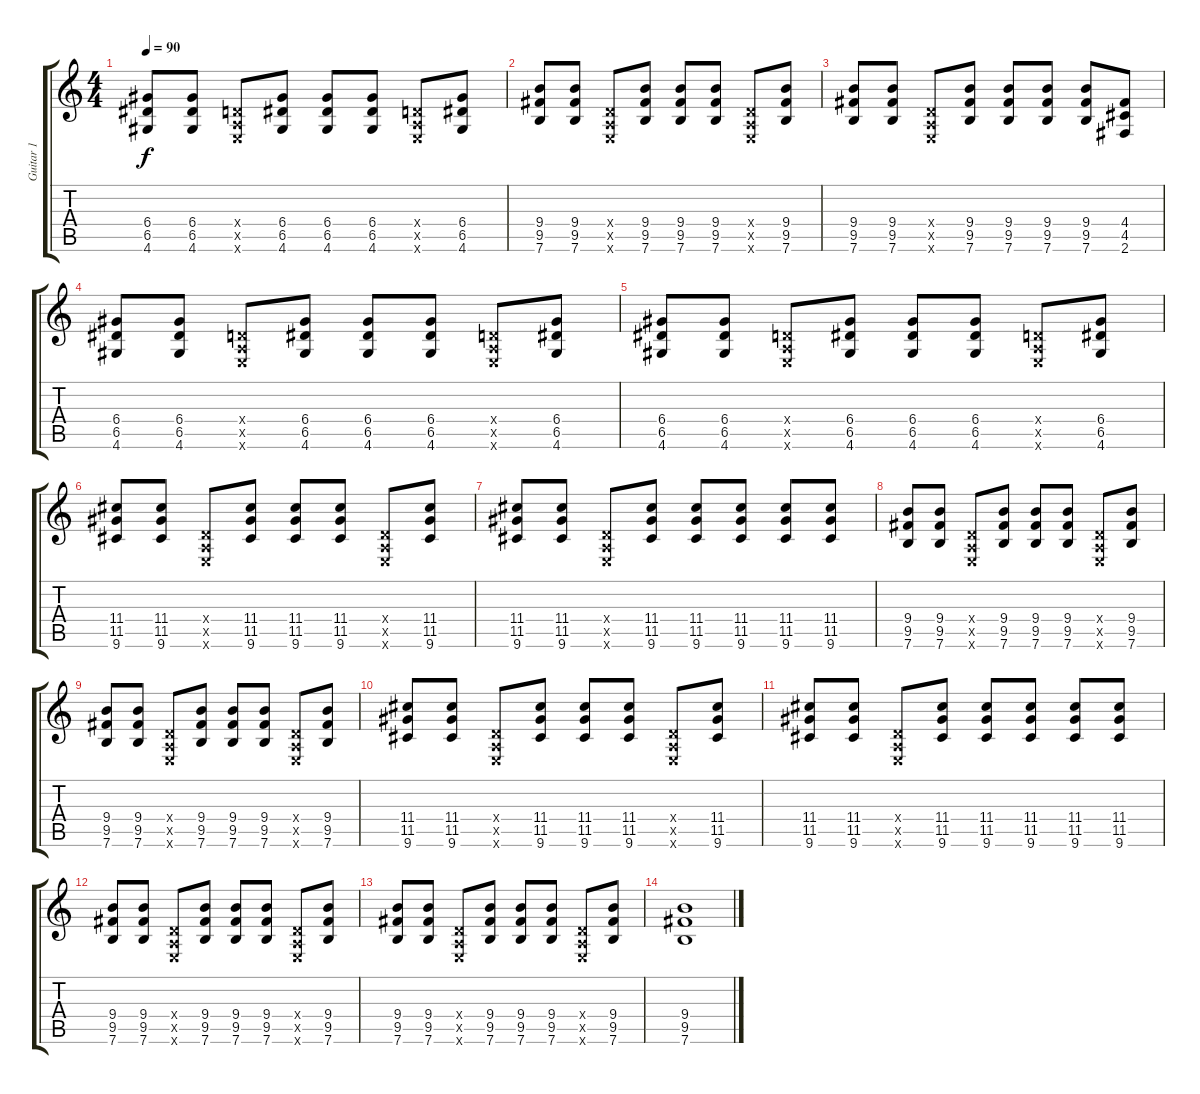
\track ("Guitar 1" "Guitar 1") {instrument electricguitarclean}
\staff {score tabs}
\tuning (E4 B3 G3 D3 A2 E2) {hide}
\ts (4 4)
\tempo 90
\clef g2
\ks c
(6.4 6.5 4.6).8{dy f} (6.4 6.5 4.6).8 (0.4{x} 0.5{x} 0.6{x}).8 (6.4 6.5 4.6).8 (6.4 6.5 4.6).8 (6.4 6.5 4.6).8 (0.4{x} 0.5{x} 0.6{x}).8 (6.4 6.5 4.6).8 |
(9.4 9.5 7.6).8 (9.4 9.5 7.6).8 (0.4{x} 0.5{x} 0.6{x}).8 (9.4 9.5 7.6).8 (9.4 9.5 7.6).8 (9.4 9.5 7.6).8 (0.4{x} 0.5{x} 0.6{x}).8 (9.4 9.5 7.6).8 |
(9.4 9.5 7.6).8 (9.4 9.5 7.6).8 (0.4{x} 0.5{x} 0.6{x}).8 (9.4 9.5 7.6).8 (9.4 9.5 7.6).8 (9.4 9.5 7.6).8 (9.4 9.5 7.6).8 (4.4 4.5 2.6).8 |
(6.4 6.5 4.6).8 (6.4 6.5 4.6).8 (0.4{x} 0.5{x} 0.6{x}).8 (6.4 6.5 4.6).8 (6.4 6.5 4.6).8 (6.4 6.5 4.6).8 (0.4{x} 0.5{x} 0.6{x}).8 (6.4 6.5 4.6).8 |
(6.4 6.5 4.6).8 (6.4 6.5 4.6).8 (0.4{x} 0.5{x} 0.6{x}).8 (6.4 6.5 4.6).8 (6.4 6.5 4.6).8 (6.4 6.5 4.6).8 (0.4{x} 0.5{x} 0.6{x}).8 (6.4 6.5 4.6).8 |
(11.4 11.5 9.6).8 (11.4 11.5 9.6).8 (0.4{x} 0.5{x} 0.6{x}).8 (11.4 11.5 9.6).8 (11.4 11.5 9.6).8 (11.4 11.5 9.6).8 (0.4{x} 0.5{x} 0.6{x}).8 (11.4 11.5 9.6).8 |
(11.4 11.5 9.6).8 (11.4 11.5 9.6).8 (0.4{x} 0.5{x} 0.6{x}).8 (11.4 11.5 9.6).8 (11.4 11.5 9.6).8 (11.4 11.5 9.6).8 (11.4 11.5 9.6).8 (11.4 11.5 9.6).8 |
(9.4 9.5 7.6).8 (9.4 9.5 7.6).8 (0.4{x} 0.5{x} 0.6{x}).8 (9.4 9.5 7.6).8 (9.4 9.5 7.6).8 (9.4 9.5 7.6).8 (0.4{x} 0.5{x} 0.6{x}).8 (9.4 9.5 7.6).8 |
(9.4 9.5 7.6).8 (9.4 9.5 7.6).8 (0.4{x} 0.5{x} 0.6{x}).8{instrument electricguitarclean} (9.4 9.5 7.6).8 (9.4 9.5 7.6).8 (9.4 9.5 7.6).8 (0.4{x} 0.5{x} 0.6{x}).8 (9.4 9.5 7.6).8 |
(11.4 11.5 9.6).8 (11.4 11.5 9.6).8 (0.4{x} 0.5{x} 0.6{x}).8 (11.4 11.5 9.6).8 (11.4 11.5 9.6).8 (11.4 11.5 9.6).8 (0.4{x} 0.5{x} 0.6{x}).8 (11.4 11.5 9.6).8 |
(11.4 11.5 9.6).8 (11.4 11.5 9.6).8 (0.4{x} 0.5{x} 0.6{x}).8 (11.4 11.5 9.6).8 (11.4 11.5 9.6).8 (11.4 11.5 9.6).8 (11.4 11.5 9.6).8 (11.4 11.5 9.6).8 |
(9.4 9.5 7.6).8 (9.4 9.5 7.6).8 (0.4{x} 0.5{x} 0.6{x}).8 (9.4 9.5 7.6).8 (9.4 9.5 7.6).8 (9.4 9.5 7.6).8 (0.4{x} 0.5{x} 0.6{x}).8 (9.4 9.5 7.6).8 |
(9.4 9.5 7.6).8 (9.4 9.5 7.6).8 (0.4{x} 0.5{x} 0.6{x}).8{instrument electricguitarclean} (9.4 9.5 7.6).8 (9.4 9.5 7.6).8 (9.4 9.5 7.6).8 (0.4{x} 0.5{x} 0.6{x}).8 (9.4 9.5 7.6).8 |
(9.4 9.5 7.6).1
